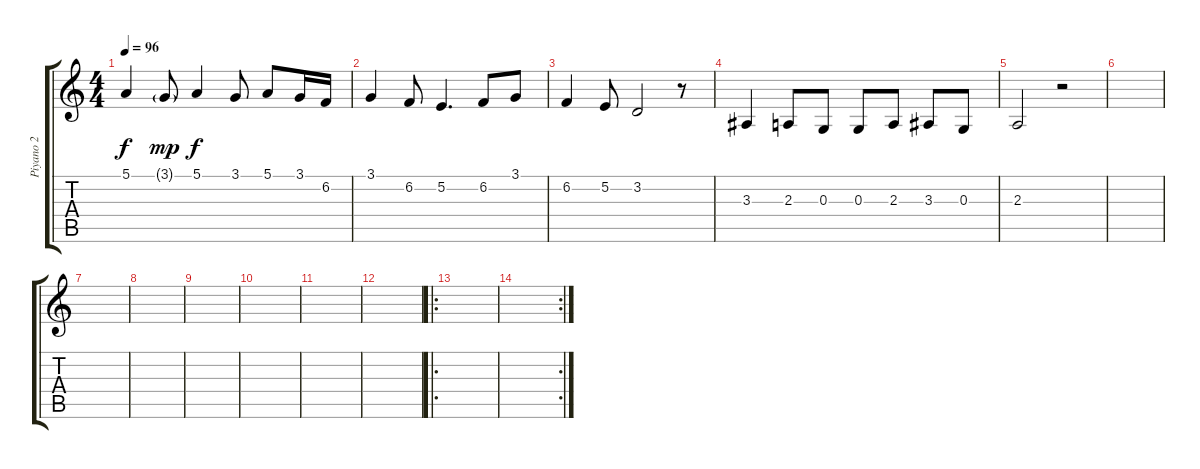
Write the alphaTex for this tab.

\track ("Piyano 2" "Piyano 2") {instrument electricgrandpiano}
\staff {score tabs}
\tuning (E4 B3 G3 D3 A2 E2) {hide}
\ts (4 4)
\tempo 96
\clef g2
\ks c
5.1.4{dy f} 3.1{g}.8{dy mp} 5.1.4{dy f} 3.1.8 5.1.8 3.1.16 6.2.16 |
3.1.4 6.2.8 5.2.4{d} 6.2.8 3.1.8 |
6.2.4 5.2.8 3.2.2 r.8 |
3.3.4 2.3.8 0.3.8 0.3.8 2.3.8 3.3.8 0.3.8 |
2.3.2 r.2 |
|
|
|
|
|
|
|
\ro
|
\rc 2
